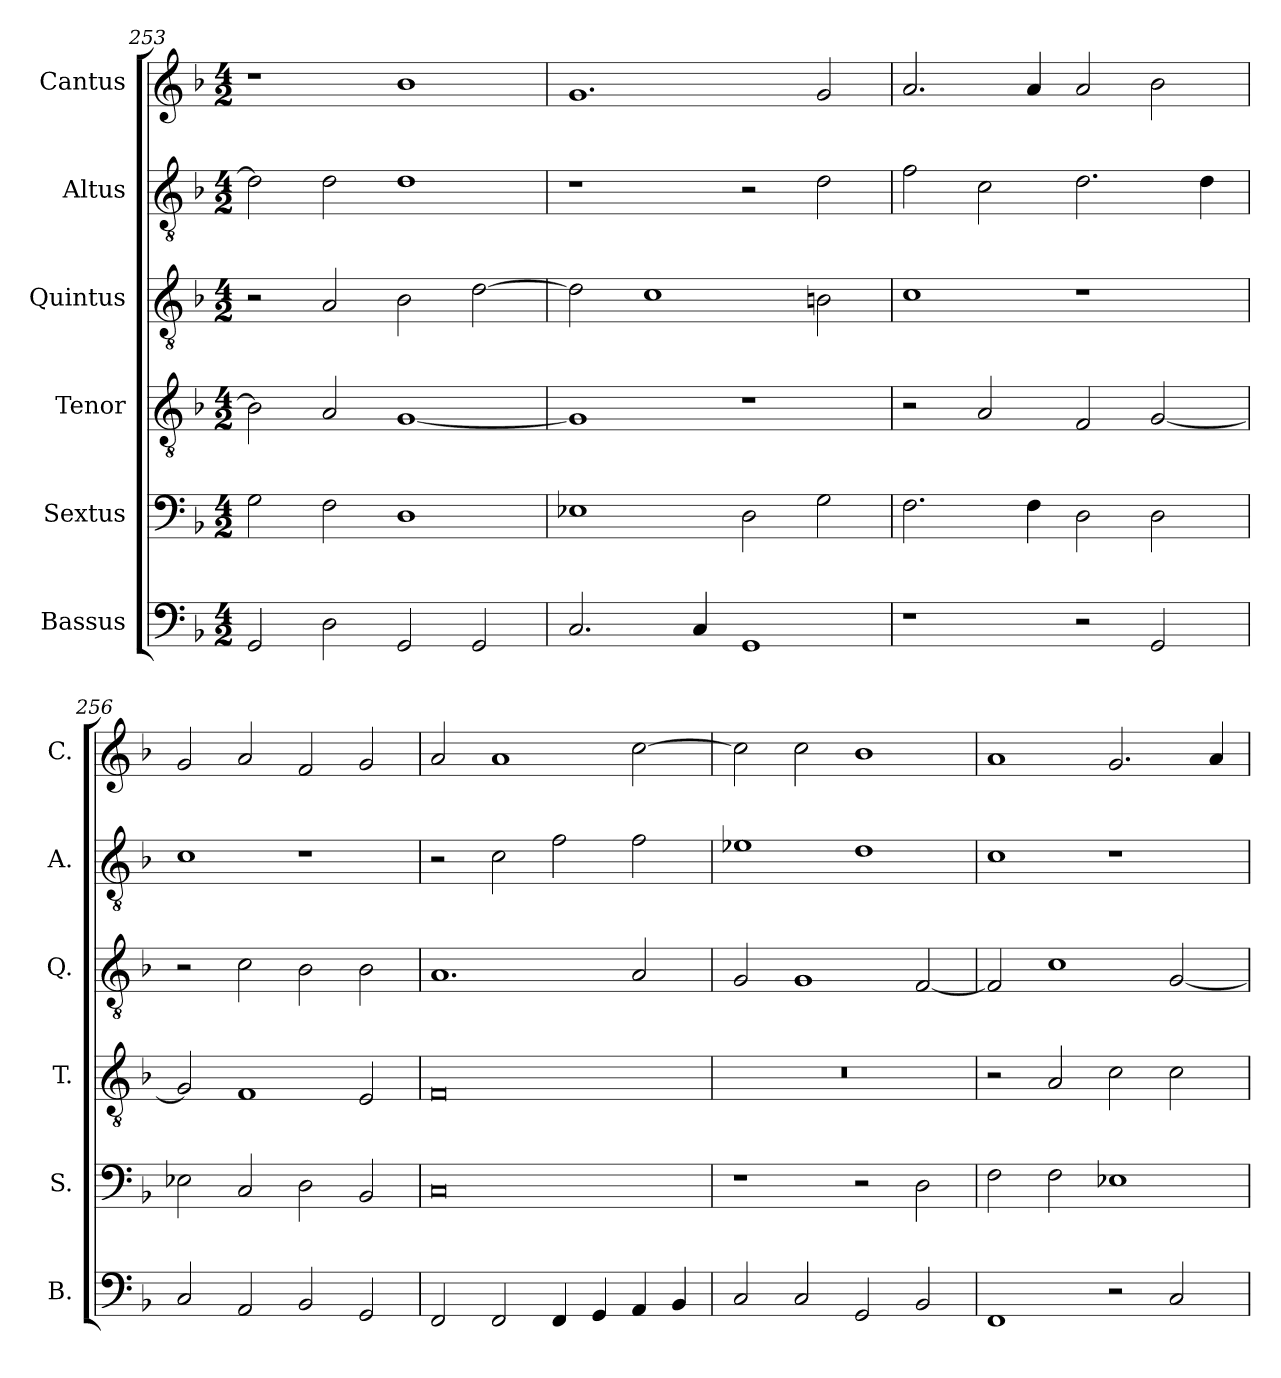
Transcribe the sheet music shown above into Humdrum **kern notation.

**kern	**kern	**kern	**kern	**kern	**kern
*part6	*part5	*part4	*part3	*part2	*part1
*staff6	*staff5	*staff4	*staff3	*staff2	*staff1
*I"Bassus	*I"Sextus	*I"Tenor	*I"Quintus	*I"Altus	*I"Cantus
*I'B.	*I'S.	*I'T.	*I'Q.	*I'A.	*I'C.
*clefF4	*clefF4	*clefGv2	*clefGv2	*clefGv2	*clefG2
*k[b-]	*k[b-]	*k[b-]	*k[b-]	*k[b-]	*k[b-]
*F:	*F:	*F:	*F:	*F:	*F:
*M4/2	*M4/2	*M4/2	*M4/2	*M4/2	*M4/2
=253	=253	=253	=253	=253	=253
2GG/	2G\	2B-\]	2r	2d\]	1r
2D\	2F\	2A/	2A/	2d\	.
2GG/	1D	[1G	2B-\	1d	1b-
2GG/	.	.	[2d\	.	.
=254	=254	=254	=254	=254	=254
2.C/	1E-X	1G]	2d\]	1r	1.g
.	.	.	1c	.	.
4C/	.	.	.	.	.
1GG	2D\	1r	.	2r	.
.	2G\	.	2Bn\	2d\	2g/
=255	=255	=255	=255	=255	=255
1r	2.F\	2r	1c	2f\	2.a/
.	.	2A/	.	2c\	.
.	4F\	.	.	.	4a/
2r	2D\	2F/	1r	2.d\	2a/
2GG/	2D\	[2G/	.	.	2b-\
.	.	.	.	4d\	.
=256	=256	=256	=256	=256	=256
2C/	2E-X\	2G/]	2r	1c	2g/
2AA/	2C/	1F	2c\	.	2a/
2BB-/	2D\	.	2B-\	1r	2f/
2GG/	2BB-/	2E/	2B-\	.	2g/
!!LO:LB:g=z
=257	=257	=257	=257	=257	=257
2FF/	0C	0F	1.A	2r	2a/
2FF/	.	.	.	2c\	1a
4FF/	.	.	.	2f\	.
4GG/	.	.	.	.	.
4AA/	.	.	2A/	2f\	[2cc\
4BB-/	.	.	.	.	.
=258	=258	=258	=258	=258	=258
2C/	1r	0r	2G/	1e-X	2cc\]
2C/	.	.	1G	.	2cc\
2GG/	2r	.	.	1d	1b-
2BB-/	2D\	.	[2F/	.	.
=259	=259	=259	=259	=259	=259
1FF	2F\	2r	2F/]	1c	1a
.	2F\	2A/	1c	.	.
2r	1E-X	2c\	.	1r	2.g/
2C/	.	2c\	[2G/	.	.
.	.	.	.	.	4a/
=	=	=	=	=	=
*-	*-	*-	*-	*-	*-
